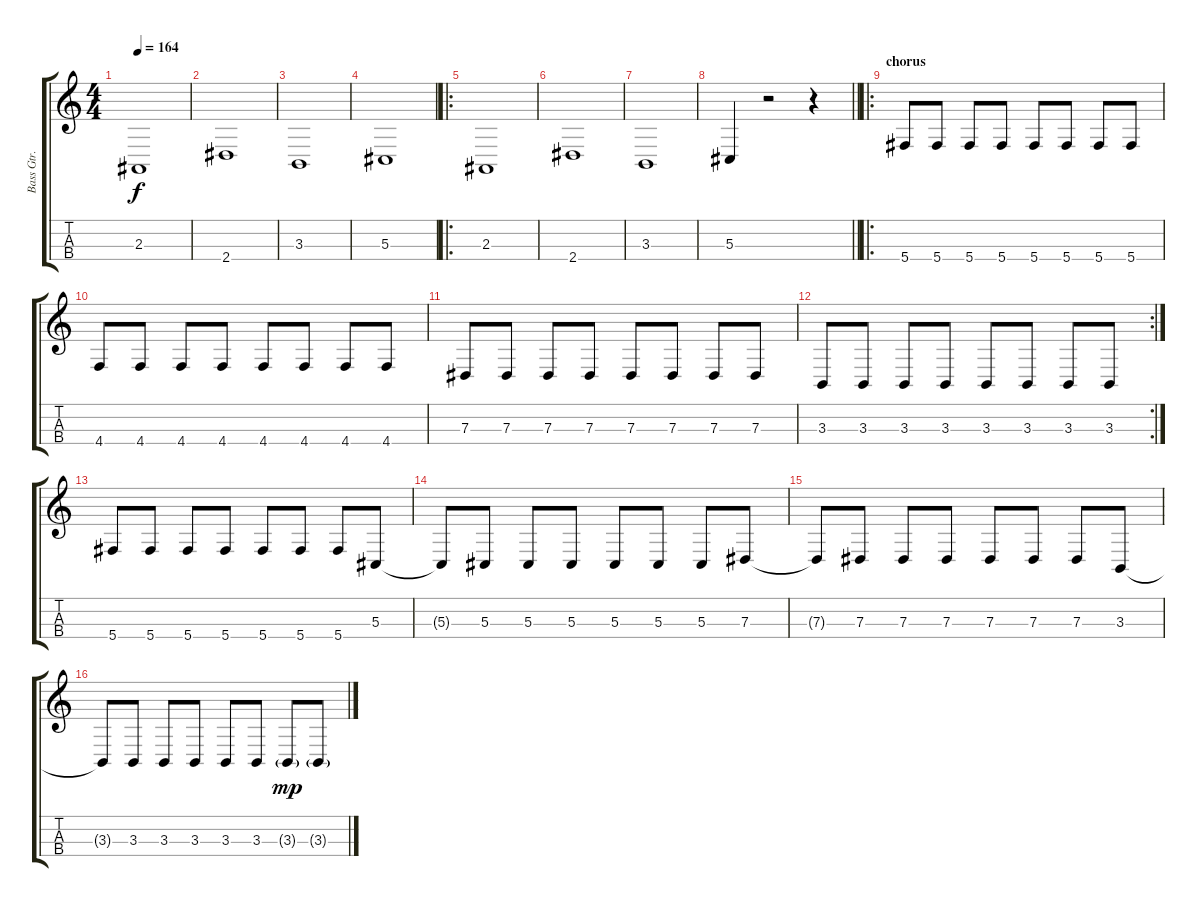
\track ("Bass Gtr." "Bass Gtr.") {instrument electricbassfinger}
\staff {score tabs}
\tuning (Gb2 Db2 Ab1 Db2) {hide}
\ts (4 4)
\tempo 164
\clef g2
\ks c
2.3.1{dy f} |
2.4.1 |
3.3.1 |
5.3.1 |
\ro
2.3.1 |
2.4.1 |
3.3.1 |
\barLineRight lightlight
5.3.4 r.2 r.4 |
\ro
\section ("" "chorus")
5.4.8 5.4.8 5.4.8 5.4.8 5.4.8 5.4.8 5.4.8 5.4.8 |
4.4.8 4.4.8 4.4.8 4.4.8 4.4.8 4.4.8 4.4.8 4.4.8 |
7.3.8 7.3.8 7.3.8 7.3.8 7.3.8 7.3.8 7.3.8 7.3.8 |
\rc 2
3.3.8 3.3.8 3.3.8 3.3.8 3.3.8 3.3.8 3.3.8 3.3.8 |
5.4.8 5.4.8 5.4.8 5.4.8 5.4.8 5.4.8 5.4.8 5.3.8 |
5.3{t}.8 5.3.8 5.3.8 5.3.8 5.3.8 5.3.8 5.3.8 7.3.8 |
7.3{t}.8 7.3.8 7.3.8 7.3.8 7.3.8 7.3.8 7.3.8 3.3.8 |
3.3{t}.8 3.3.8 3.3.8 3.3.8 3.3.8 3.3.8 3.3{g}.8{dy mp} 3.3{g}.8
